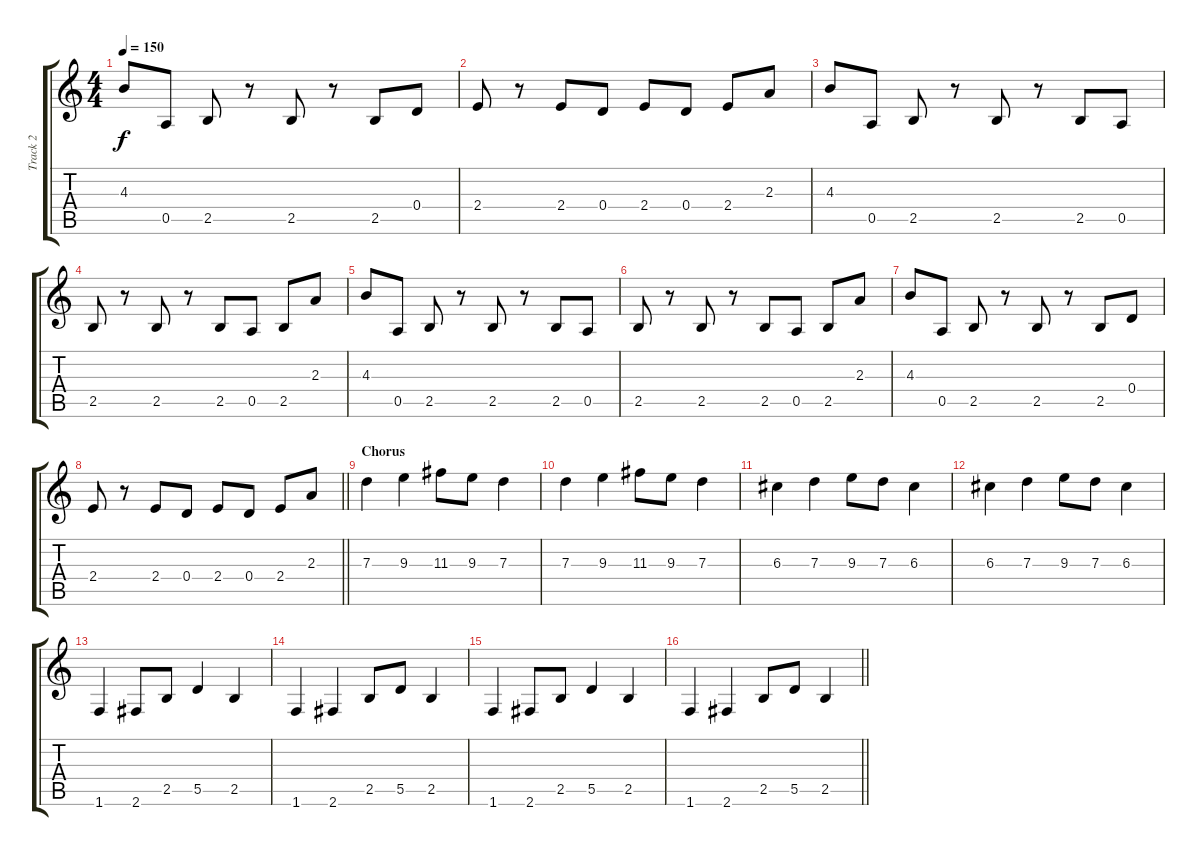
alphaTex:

\track ("Track 2" "Track 2") {instrument distortionguitar}
\staff {score tabs}
\tuning (E4 B3 G3 D3 A2 E2) {hide}
\ts (4 4)
\tempo 150
\clef g2
\ks c
4.3.8{dy f} 0.5.8 2.5.8 r.8 2.5.8 r.8 2.5.8 0.4.8 |
2.4.8 r.8 2.4.8 0.4.8 2.4.8 0.4.8 2.4.8 2.3.8 |
4.3.8 0.5.8 2.5.8 r.8 2.5.8 r.8 2.5.8 0.5.8 |
2.5.8 r.8 2.5.8 r.8 2.5.8 0.5.8 2.5.8 2.3.8 |
4.3.8 0.5.8 2.5.8 r.8 2.5.8 r.8 2.5.8 0.5.8 |
2.5.8 r.8 2.5.8 r.8 2.5.8 0.5.8 2.5.8 2.3.8 |
4.3.8 0.5.8 2.5.8 r.8 2.5.8 r.8 2.5.8 0.4.8 |
\barLineRight lightlight
2.4.8 r.8 2.4.8 0.4.8 2.4.8 0.4.8 2.4.8 2.3.8 |
\section ("" "Chorus")
7.3.4 9.3.4 11.3.8 9.3.8 7.3.4 |
7.3.4 9.3.4 11.3.8 9.3.8 7.3.4 |
6.3.4 7.3.4 9.3.8 7.3.8 6.3.4 |
6.3.4 7.3.4 9.3.8 7.3.8 6.3.4 |
1.6.4 2.6.8 2.5.8 5.5.4 2.5.4 |
1.6.4 2.6.4 2.5.8 5.5.8 2.5.4 |
1.6.4 2.6.8 2.5.8 5.5.4 2.5.4 |
\barLineRight lightlight
1.6.4 2.6.4 2.5.8 5.5.8 2.5.4
